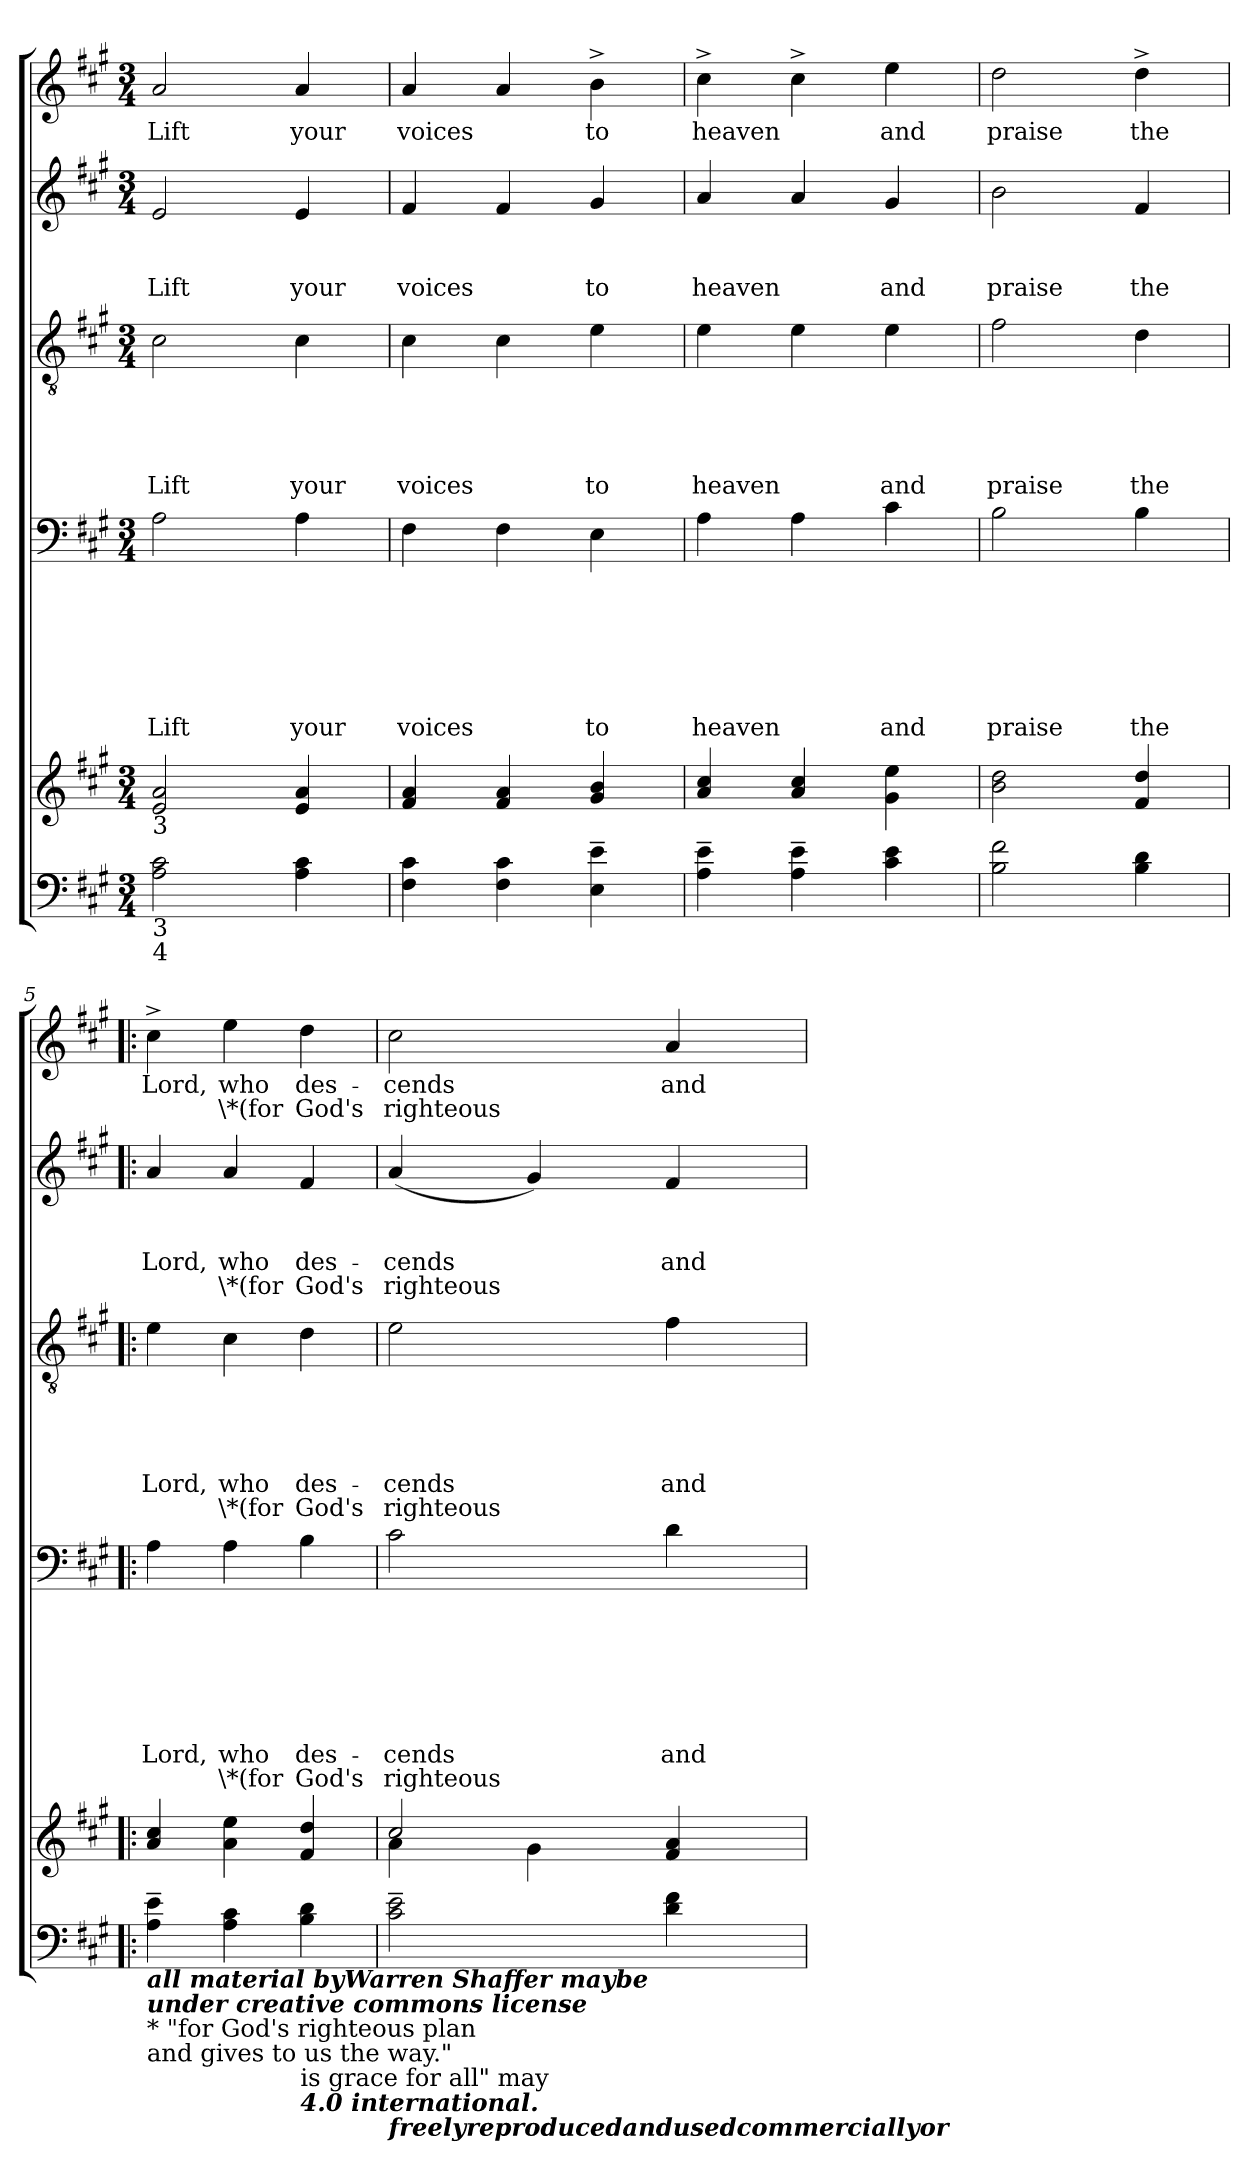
**kern	**kern	**kern	**text	**text	**text	**text	**text	**text	**text	**text	**kern	**text	**text	**text	**text	**text	**text	**kern	**text	**text	**text	**text	**kern	**text	**text
*part6	*part5	*part4	*part4	*part4	*part4	*part4	*part4	*part4	*part4	*part4	*part3	*part3	*part3	*part3	*part3	*part3	*part3	*part2	*part2	*part2	*part2	*part2	*part1	*part1	*part1
*staff6	*staff5	*staff4	*staff4	*staff4	*staff4	*staff4	*staff4	*staff4	*staff4	*staff4	*staff3	*staff3	*staff3	*staff3	*staff3	*staff3	*staff3	*staff2	*staff2	*staff2	*staff2	*staff2	*staff1	*staff1	*staff1
*clefF4	*clefG2	*clefF4	*	*	*	*	*	*	*	*	*clefGv2	*	*	*	*	*	*	*clefG2	*	*	*	*	*clefG2	*	*
*k[f#c#g#]	*k[f#c#g#]	*k[f#c#g#]	*	*	*	*	*	*	*	*	*k[f#c#g#]	*	*	*	*	*	*	*k[f#c#g#]	*	*	*	*	*k[f#c#g#]	*	*
*A:	*A:	*A:	*	*	*	*	*	*	*	*	*A:	*	*	*	*	*	*	*A:	*	*	*	*	*A:	*	*
*M3/4	*M3/4	*M3/4	*	*	*	*	*	*	*	*	*M3/4	*	*	*	*	*	*	*M3/4	*	*	*	*	*M3/4	*	*
=1	=1	=1	=1	=1	=1	=1	=1	=1	=1	=1	=1	=1	=1	=1	=1	=1	=1	=1	=1	=1	=1	=1	=1	=1	=1
!	!LO:TX:b:t=3	!	!	!	!	!	!	!	!	!	!	!	!	!	!	!	!	!	!	!	!	!	!	!	!
!LO:TX:b:t=3	!	!	!	!	!	!	!	!	!	!	!	!	!	!	!	!	!	!	!	!	!	!	!	!	!
!LO:TX:b:t=4	!	!	!	!	!	!	!	!	!	!	!	!	!	!	!	!	!	!	!	!	!	!	!	!	!
!	!	!	!	!	!	!	!	!	!LO:LY:b	!	!	!	!	!	!	!LO:LY:b	!	!	!	!	!LO:LY:b	!	!	!LO:LY:b	!
2A\ 2c#\	2e/ 2a/	2A\	.	.	.	.	.	.	Lift	.	2c#\	.	.	.	.	Lift	.	2e/	.	.	Lift	.	2a/	Lift	.
!	!	!	!	!	!	!	!	!	!LO:LY:b	!	!	!	!	!	!	!LO:LY:b	!	!	!	!	!LO:LY:b	!	!	!LO:LY:b	!
4A\ 4c#\	4e/ 4a/	4A\	.	.	.	.	.	.	your	.	4c#\	.	.	.	.	your	.	4e/	.	.	your	.	4a/	your	.
=2	=2	=2	=2	=2	=2	=2	=2	=2	=2	=2	=2	=2	=2	=2	=2	=2	=2	=2	=2	=2	=2	=2	=2	=2	=2
!	!	!	!	!	!	!	!	!	!LO:LY:b	!	!	!	!	!	!	!LO:LY:b	!	!	!	!	!LO:LY:b	!	!	!LO:LY:b	!
4F#\ 4c#\	4f#/ 4a/	4F#\	.	.	.	.	.	.	voices	.	4c#\	.	.	.	.	voices	.	4f#/	.	.	voices	.	4a/	voices	.
4F#\ 4c#\	4f#/ 4a/	4F#\	.	.	.	.	.	.	.	.	4c#\	.	.	.	.	.	.	4f#/	.	.	.	.	4a/	.	.
!	!	!	!	!	!	!	!	!	!LO:LY:b	!	!	!	!	!	!	!LO:LY:b	!	!	!	!	!LO:LY:b	!	!	!LO:LY:b	!
4E\~> 4e\~>	4g#/ 4b/	4E\	.	.	.	.	.	.	to	.	4e\	.	.	.	.	to	.	4g#/	.	.	to	.	4b^>\	to	.
=3	=3	=3	=3	=3	=3	=3	=3	=3	=3	=3	=3	=3	=3	=3	=3	=3	=3	=3	=3	=3	=3	=3	=3	=3	=3
!	!	!	!	!	!	!	!	!	!LO:LY:b	!	!	!	!	!	!	!LO:LY:b	!	!	!	!	!LO:LY:b	!	!	!LO:LY:b	!
4A\~> 4e\~>	4a/ 4cc#/	4A\	.	.	.	.	.	.	heaven	.	4e\	.	.	.	.	heaven	.	4a/	.	.	heaven	.	4cc#^>\	heaven	.
4A\~> 4e\~>	4a/ 4cc#/	4A\	.	.	.	.	.	.	.	.	4e\	.	.	.	.	.	.	4a/	.	.	.	.	4cc#^>\	.	.
!	!	!	!	!	!	!	!	!	!LO:LY:b	!	!	!	!	!	!	!LO:LY:b	!	!	!	!	!LO:LY:b	!	!	!LO:LY:b	!
4c#\ 4e\	4g#\ 4ee\	4c#\	.	.	.	.	.	.	and	.	4e\	.	.	.	.	and	.	4g#/	.	.	and	.	4ee\	and	.
=4	=4	=4	=4	=4	=4	=4	=4	=4	=4	=4	=4	=4	=4	=4	=4	=4	=4	=4	=4	=4	=4	=4	=4	=4	=4
!	!	!	!	!	!	!	!	!	!LO:LY:b	!	!	!	!	!	!	!LO:LY:b	!	!	!	!	!LO:LY:b	!	!	!LO:LY:b	!
2B\ 2f#\	2b\ 2dd\	2B\	.	.	.	.	.	.	praise	.	2f#\	.	.	.	.	praise	.	2b\	.	.	praise	.	2dd\	praise	.
!	!	!	!	!	!	!	!	!	!LO:LY:b	!	!	!	!	!	!	!LO:LY:b	!	!	!	!	!LO:LY:b	!	!	!LO:LY:b	!
4B\ 4d\	4f#/ 4dd/	4B\	.	.	.	.	.	.	the	.	4d\	.	.	.	.	the	.	4f#/	.	.	the	.	4dd^>\	the	.
!!LO:LB:g=z
=5!|:	=5!|:	=5!|:	=5!|:	=5!|:	=5!|:	=5!|:	=5!|:	=5!|:	=5!|:	=5!|:	=5!|:	=5!|:	=5!|:	=5!|:	=5!|:	=5!|:	=5!|:	=5!|:	=5!|:	=5!|:	=5!|:	=5!|:	=5!|:	=5!|:	=5!|:
!LO:TX:b:Bi:t=all material byWarren Shaffer maybe	!	!	!	!	!	!	!	!	!	!	!	!	!	!	!	!	!	!	!	!	!	!	!	!	!
!LO:TX:b:Bi:t=under creative commons license	!	!	!	!	!	!	!	!	!	!	!	!	!	!	!	!	!	!	!	!	!	!	!	!	!
!LO:TX:b:t=* "for God's righteous plan	!	!	!	!	!	!	!	!	!	!	!	!	!	!	!	!	!	!	!	!	!	!	!	!	!
!LO:TX:b:t=and gives to us the way."	!	!	!	!	!	!	!	!	!	!	!	!	!	!	!	!	!	!	!	!	!	!	!	!	!
!	!	!	!	!	!	!	!	!	!LO:LY:b	!	!	!	!	!	!	!LO:LY:b	!	!	!	!	!LO:LY:b	!	!	!LO:LY:b	!
4A\~> 4e\~>	4a/ 4cc#/	4A\	.	.	.	.	.	.	Lord,	.	4e\	.	.	.	.	Lord,	.	4a/	.	.	Lord,	.	4cc#^>\	Lord,	.
!	!	!	!	!	!	!	!	!	!LO:LY:b	!LO:LY:b	!	!	!	!	!	!LO:LY:b	!LO:LY:b	!	!	!	!LO:LY:b	!LO:LY:b	!	!LO:LY:b	!LO:LY:b
4A\ 4c#\	4a\ 4ee\	4A\	.	.	.	.	.	.	who	\*(for	4c#\	.	.	.	.	who	\*(for	4a/	.	.	who	\*(for	4ee\	who	\*(for
!LO:TX:b:t=is grace for all" may	!	!	!	!	!	!	!	!	!	!	!	!	!	!	!	!	!	!	!	!	!	!	!	!	!
!LO:TX:b:Bi:t=4.0 international.	!	!	!	!	!	!	!	!	!	!	!	!	!	!	!	!	!	!	!	!	!	!	!	!	!
!	!	!	!	!	!	!	!	!	!LO:LY:b	!LO:LY:b	!	!	!	!	!	!LO:LY:b	!LO:LY:b	!	!	!	!LO:LY:b	!LO:LY:b	!	!LO:LY:b	!LO:LY:b
4B\ 4d\	4f#/ 4dd/	4B\	.	.	.	.	.	.	des-	God's	4d\	.	.	.	.	des-	God's	4f#/	.	.	des-	God's	4dd\	des-	God's
=6	=6	=6	=6	=6	=6	=6	=6	=6	=6	=6	=6	=6	=6	=6	=6	=6	=6	=6	=6	=6	=6	=6	=6	=6	=6
*	*^	*	*	*	*	*	*	*	*	*	*	*	*	*	*	*	*	*	*	*	*	*	*	*	*
!LO:TX:b:Bi:t=freelyreproducedandusedcommerciallyor	!	!	!	!	!	!	!	!	!	!	!	!	!	!	!	!	!	!	!	!	!	!	!	!	!	!
!	!	!	!	!	!	!	!	!	!	!LO:LY:b	!LO:LY:b	!	!	!	!	!	!LO:LY:b	!LO:LY:b	!	!	!	!LO:LY:b	!LO:LY:b	!	!LO:LY:b	!LO:LY:b
2c#\~> 2e\~>	2cc#/	4a\	2c#\	.	.	.	.	.	.	-cends	righteous	2e\	.	.	.	.	-cends	righteous	(<4a/	.	.	-cends	righteous	2cc#\	-cends	righteous
.	.	4g#\	.	.	.	.	.	.	.	.	.	.	.	.	.	.	.	.	4g#/)	.	.	.	.	.	.	.
!	!	!	!	!	!	!	!	!	!	!LO:LY:b	!	!	!	!	!	!	!LO:LY:b	!	!	!	!	!LO:LY:b	!	!	!LO:LY:b	!
4d\ 4f#\	4f#/ 4a/	4ryy	4d\	.	.	.	.	.	.	and	.	4f#\	.	.	.	.	and	.	4f#/	.	.	and	.	4a/	and	.
*	*v	*v	*	*	*	*	*	*	*	*	*	*	*	*	*	*	*	*	*	*	*	*	*	*	*	*
=	=	=	=	=	=	=	=	=	=	=	=	=	=	=	=	=	=	=	=	=	=	=	=	=	=
*-	*-	*-	*-	*-	*-	*-	*-	*-	*-	*-	*-	*-	*-	*-	*-	*-	*-	*-	*-	*-	*-	*-	*-	*-	*-
